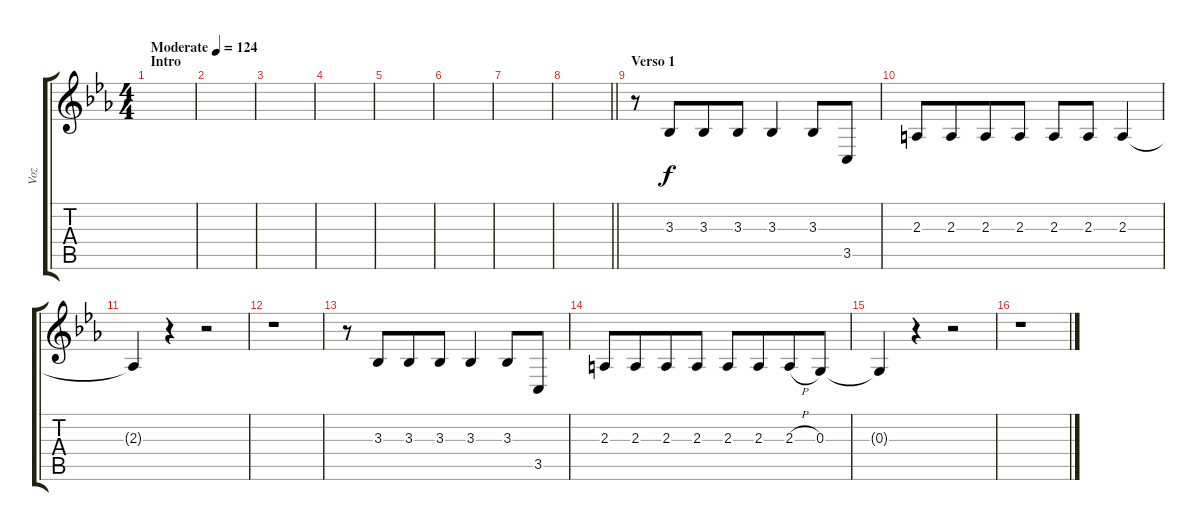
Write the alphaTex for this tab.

\track ("Voz" "Voz") {instrument altosax}
\staff {score tabs}
\tuning (E4 B3 G3 D3 A2 E2) {hide}
\ts (4 4)
\section ("" "Intro")
\tempo (124 "Moderate")
\clef g2
\ks eb
|
|
|
|
|
|
|
\barLineRight lightlight
|
\section ("" "Verso 1")
r.8 3.3.8{beam merge} 3.3.8 3.3.8 3.3.4 3.3.8 3.5.8 |
2.3.8 2.3.8{beam merge} 2.3.8 2.3.8 2.3.8 2.3.8 2.3.4 |
2.3{t}.4 r.4 r.2 |
r.1 |
r.8 3.3.8{beam merge} 3.3.8 3.3.8 3.3.4 3.3.8 3.5.8 |
2.3.8 2.3.8{beam merge} 2.3.8 2.3.8 2.3.8 2.3.8{beam merge} 2.3{h}.8 0.3.8 |
0.3{t}.4 r.4 r.2 |
r.1
